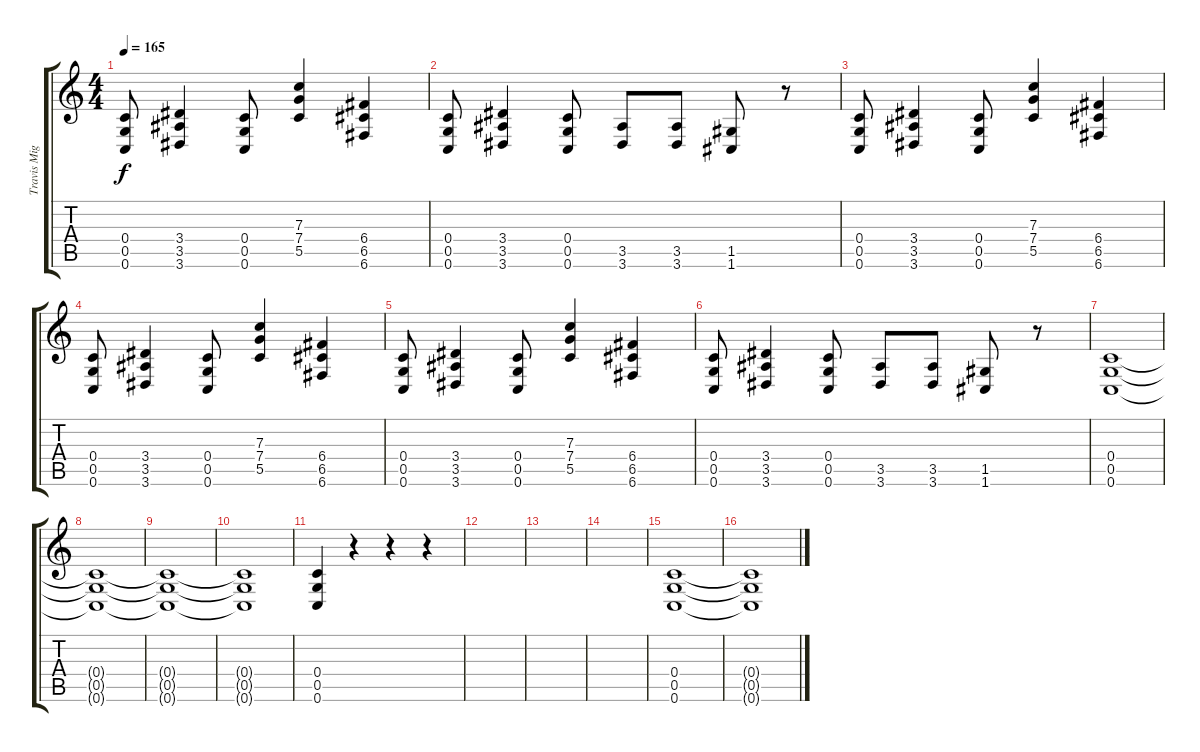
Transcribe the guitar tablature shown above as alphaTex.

\track ("Travis Miguel" "Travis Mig") {instrument distortionguitar}
\staff {score tabs}
\tuning (D4 A3 F3 C3 G2 C2) {hide}
\ts (4 4)
\tempo 165
\clef g2
\ks c
(0.4 0.5 0.6).8{dy f} (3.4 3.5 3.6).4 (0.4 0.5 0.6).8 (7.3 7.4 5.5).4 (6.4 6.5 6.6).4 |
(0.4 0.5 0.6).8 (3.4 3.5 3.6).4 (0.4 0.5 0.6).8 (3.5 3.6).8 (3.5 3.6).8 (1.5 1.6).8 r.8 |
(0.4 0.5 0.6).8 (3.4 3.5 3.6).4 (0.4 0.5 0.6).8 (7.3 7.4 5.5).4 (6.4 6.5 6.6).4 |
(0.4 0.5 0.6).8 (3.4 3.5 3.6).4 (0.4 0.5 0.6).8 (7.3 7.4 5.5).4 (6.4 6.5 6.6).4 |
(0.4 0.5 0.6).8 (3.4 3.5 3.6).4 (0.4 0.5 0.6).8 (7.3 7.4 5.5).4 (6.4 6.5 6.6).4 |
(0.4 0.5 0.6).8 (3.4 3.5 3.6).4 (0.4 0.5 0.6).8 (3.5 3.6).8 (3.5 3.6).8 (1.5 1.6).8 r.8 |
(0.4 0.5 0.6).1 |
(0.4{t} 0.5{t} 0.6{t}).1 |
(0.4{t} 0.5{t} 0.6{t}).1 |
(0.4{t} 0.5{t} 0.6{t}).1 |
(0.4 0.5 0.6).4 r.4 r.4 r.4 |
|
|
|
(0.4 0.5 0.6).1 |
(0.4{t} 0.5{t} 0.6{t}).1
